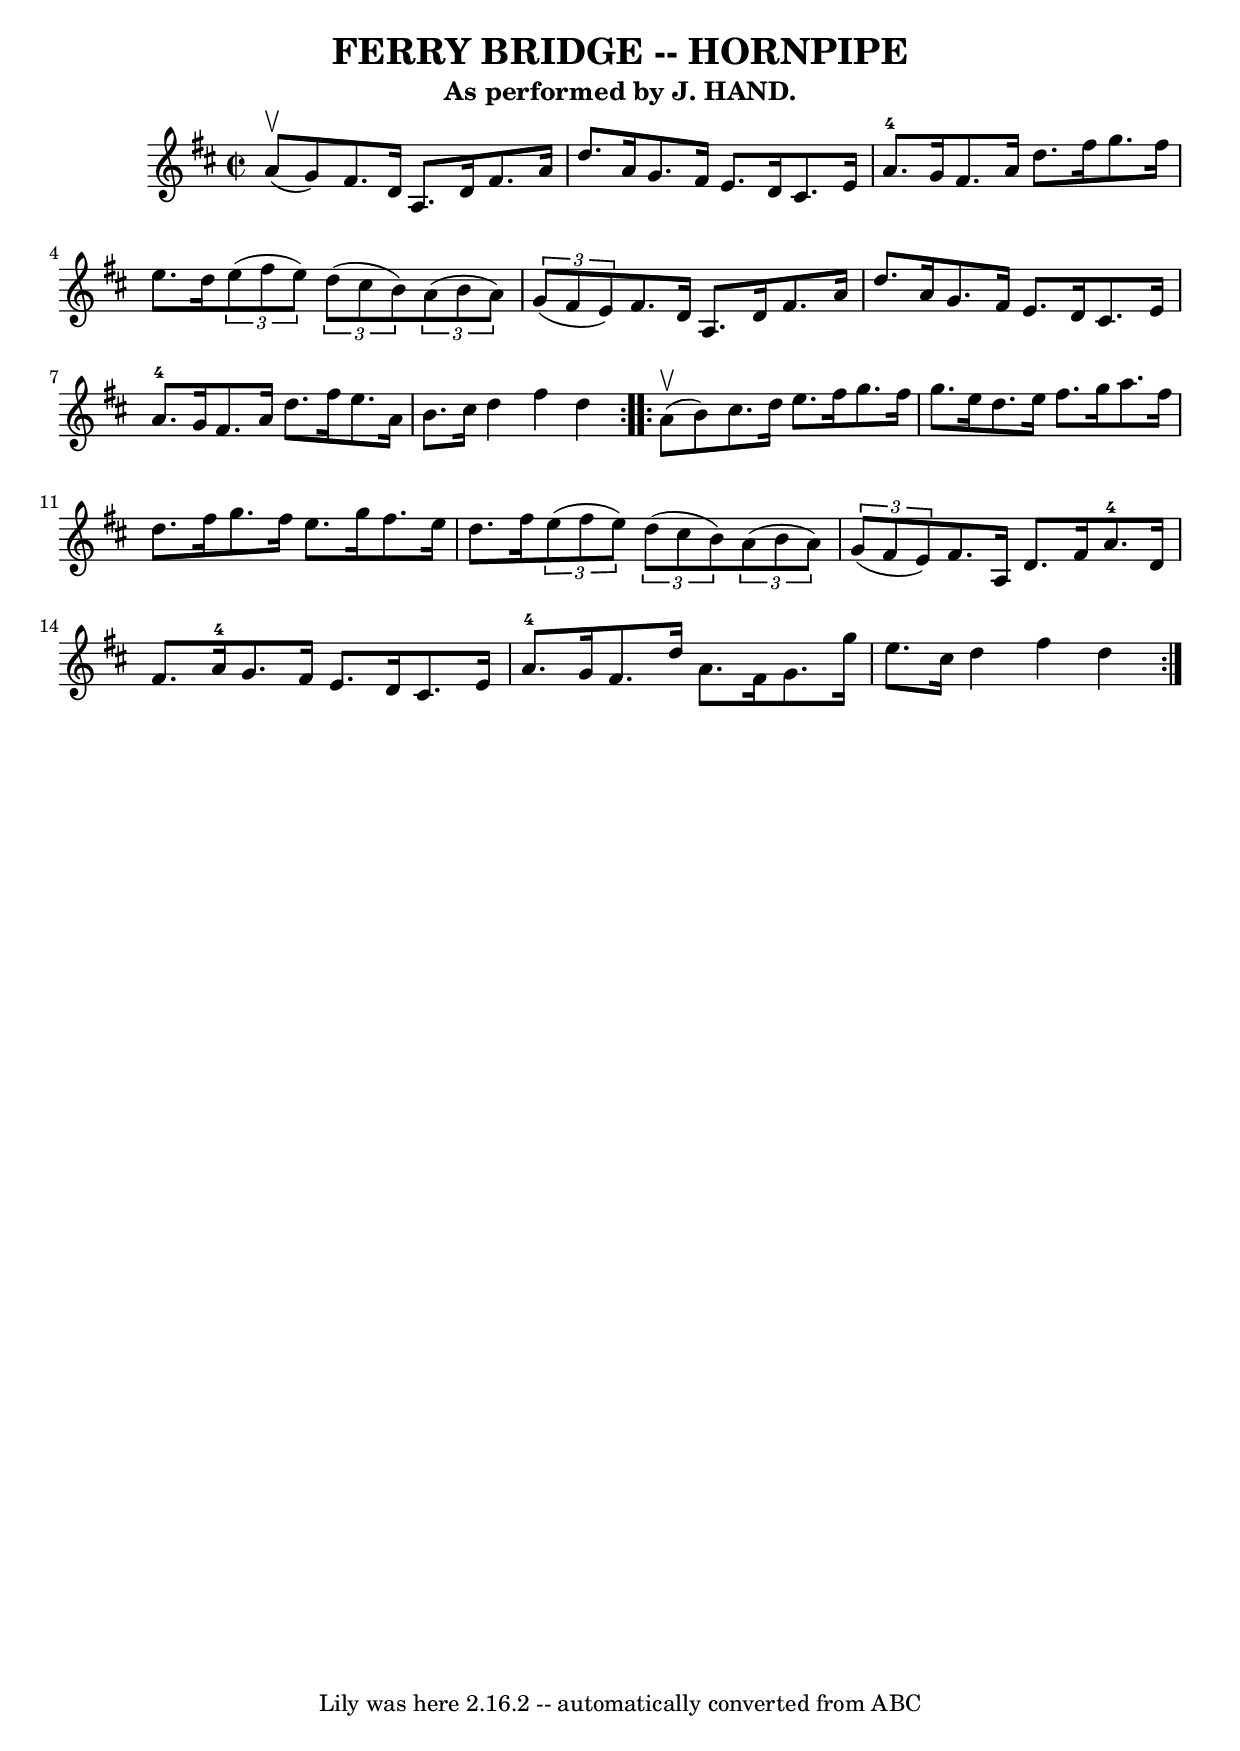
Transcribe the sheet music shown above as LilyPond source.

\version "2.16.2"
\include "Mammoth.ily"
\header {
  %% book = "Ryan's Mammoth Collection of Fiddle Tunes"
  crossRefNumber = "1"
  footnotes = "\\\\(Can be used as a Clog.)"
  subtitle = "As performed by J. HAND."
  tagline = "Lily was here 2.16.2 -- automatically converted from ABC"
  title = "FERRY BRIDGE -- HORNPIPE"

}
voicedefault =  {



  \repeat volta 2 {

    \override Staff.TimeSignature #'style = #'C
    \time 2/2 
    \key d \major
    a'8 (^\upbow g'8)   |
    fis'8.    
    d'16 a8. d'16 fis'8. a'16 d''8. a'16    |
    g'8.    
    fis'16 e'8. d'16 cis'8. e'16 a'8.-4 g'16    |
    
    fis'8. a'16 d''8. fis''16 g''8. fis''16 e''8. d''16     |
    \times 2/3 { e''8 (fis''8 e''8) 
	       }   \times 2/3 { d''8 (
				cis''8 b'8) 
			      }   \times 2/3 { a'8 (b'8 a'8) 
					     }   \times 2/3 {  
					       g'8 (fis'8 e'8) 
					     }   |
    fis'8. d'16 a8. d'16    
    fis'8. a'16 d''8. a'16    |
    g'8. fis'16 e'8. d'16    
    cis'8. e'16 a'8.-4 g'16    |
    fis'8. a'16 d''8.    
    fis''16 e''8. a'16 b'8. cis''16    |
    d''4 fis''4    
    d''4    
  }     
  \repeat volta 2 {
    a'8 (^\upbow b'8)   |
    
    cis''8. d''16 e''8. fis''16 g''8. fis''16 g''8. e''16     |
    d''8. e''16 fis''8. g''16 a''8. fis''16 d''8.    
    fis''16    |
    g''8. fis''16 e''8. g''16 fis''8. e''16    
    d''8. fis''16    |
    \times 2/3 { e''8 (fis''8 e''8) 
	       }   
    \times 2/3 { d''8 (cis''8 b'8) 
	       }   \times 2/3 { a'8 (b'8 a'8 
				) 
			      }   \times 2/3 { g'8 (fis'8 e'8) 
					     }   |
    fis'8. a16  
    d'8. fis'16 a'8.-4 d'16 fis'8. a'16-4   |
    g'8. 
    fis'16 e'8. d'16 cis'8. e'16 a'8.-4 g'16    |
    
    fis'8. d''16 a'8. fis'16 g'8. g''16 e''8. cis''16     |
    d''4 fis''4 d''4    
  }   

}

\score{
  <<

    \context Staff="default"
    {
      \voicedefault 
      
    }

  >>
  \layout {
    
  }
  \midi {
  }

}
